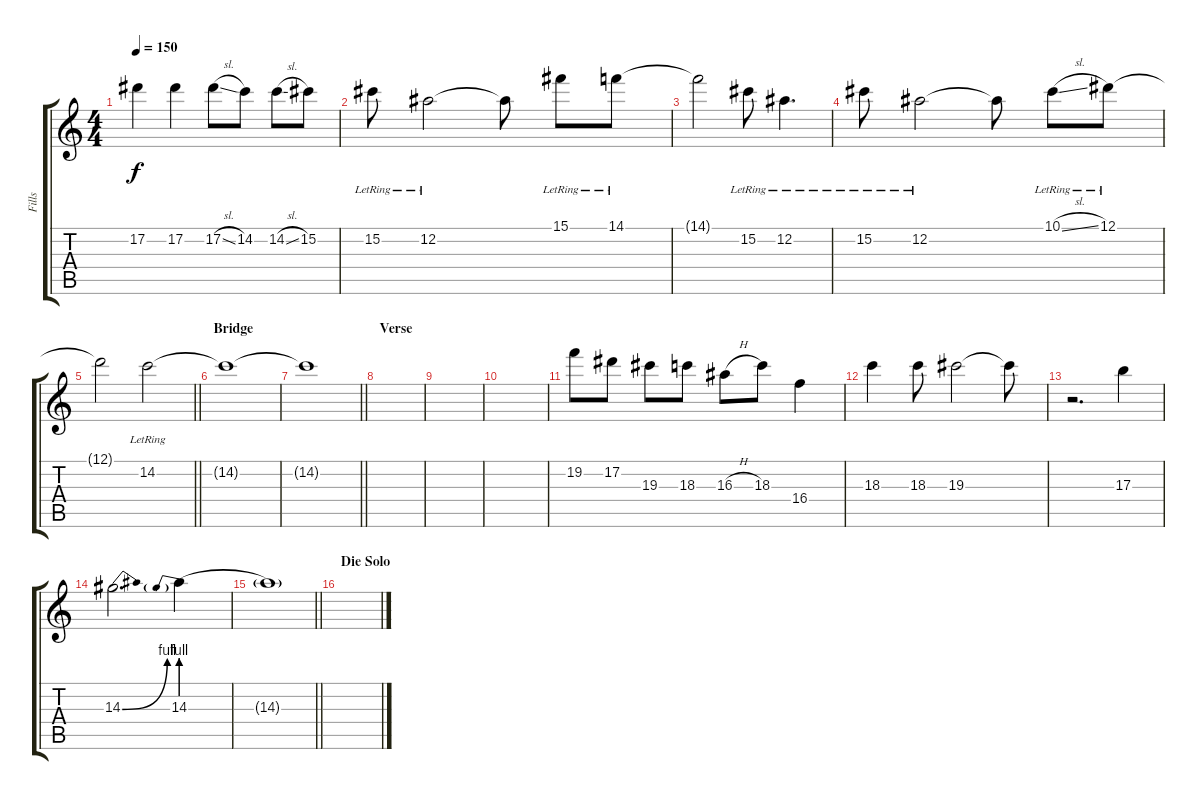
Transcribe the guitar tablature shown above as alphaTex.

\track ("Fills" "Fills") {instrument acousticguitarnylon}
\staff {score tabs}
\tuning (Eb4 Bb3 Gb3 Db3 Ab2 Db2) {hide}
\ts (4 4)
\tempo 150
\clef g2
\ks c
17.2{t}.4{dy f} 17.2.4 17.2{sl}.8 14.2.8 14.2{sl}.8 15.2.8 |
15.2{lr}.8 12.2{lr}.2 12.2{t}.8 15.1{lr}.8 14.1{lr}.8 |
14.1{t}.2 15.2{lr}.8 12.2{lr}.4{d} |
15.2{lr}.8 12.2{lr}.2 12.2{t}.8 10.1{sl lr}.8 12.1{lr}.8 |
\barLineRight lightlight
12.1{t}.2 14.2{lr}.2 |
\section ("" "Bridge")
14.2{t}.1 |
\barLineRight lightlight
14.2{t}.1 |
\section ("" "Verse")
|
|
|
19.2.8 17.2.8 19.3.8 18.3.8 16.3{h}.8 18.3.8 16.4.4 |
18.3.4 18.3.8 19.3.2 19.3{t}.8 |
r.2{d} 17.3.4 |
14.3{be (bend 0 0 60 4)}.2{d} 14.3{be (prebend 0 4 60 4)}.4 |
\barLineRight lightlight
14.3{t}.1 |
\section ("" "Die Solo")
